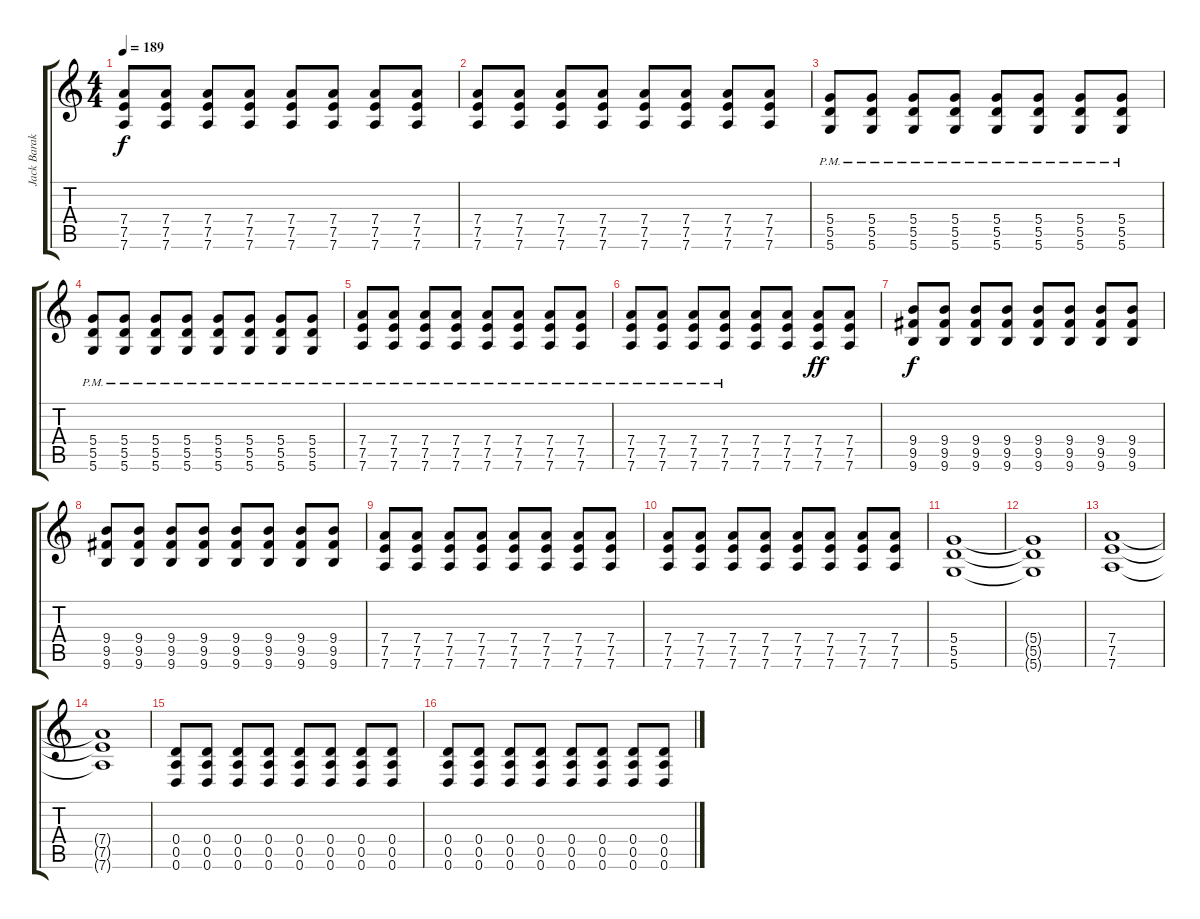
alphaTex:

\track ("Jack Barakat " "Jack Barak") {instrument distortionguitar}
\staff {score tabs}
\tuning (E4 B3 G3 D3 A2 D2) {hide}
\ts (4 4)
\tempo 189
\clef g2
\ks c
(7.4 7.5 7.6).8{dy f} (7.4 7.5 7.6).8 (7.4 7.5 7.6).8 (7.4 7.5 7.6).8 (7.4 7.5 7.6).8 (7.4 7.5 7.6).8 (7.4 7.5 7.6).8 (7.4 7.5 7.6).8 |
(7.4 7.5 7.6).8 (7.4 7.5 7.6).8 (7.4 7.5 7.6).8 (7.4 7.5 7.6).8 (7.4 7.5 7.6).8 (7.4 7.5 7.6).8 (7.4 7.5 7.6).8 (7.4 7.5 7.6).8 |
(5.4{pm} 5.5{pm} 5.6{pm}).8 (5.4{pm} 5.5{pm} 5.6{pm}).8 (5.4{pm} 5.5{pm} 5.6{pm}).8 (5.4{pm} 5.5{pm} 5.6{pm}).8 (5.4{pm} 5.5{pm} 5.6{pm}).8 (5.4{pm} 5.5{pm} 5.6{pm}).8 (5.4{pm} 5.5{pm} 5.6{pm}).8 (5.4{pm} 5.5{pm} 5.6{pm}).8 |
(5.4{pm} 5.5{pm} 5.6{pm}).8 (5.4{pm} 5.5{pm} 5.6{pm}).8 (5.4{pm} 5.5{pm} 5.6{pm}).8 (5.4{pm} 5.5{pm} 5.6{pm}).8 (5.4{pm} 5.5{pm} 5.6{pm}).8 (5.4{pm} 5.5{pm} 5.6{pm}).8 (5.4{pm} 5.5{pm} 5.6{pm}).8 (5.4{pm} 5.5{pm} 5.6{pm}).8 |
(7.4{pm} 7.5{pm} 7.6{pm}).8 (7.4{pm} 7.5{pm} 7.6{pm}).8 (7.4{pm} 7.5{pm} 7.6{pm}).8 (7.4{pm} 7.5{pm} 7.6{pm}).8 (7.4{pm} 7.5{pm} 7.6{pm}).8 (7.4{pm} 7.5{pm} 7.6{pm}).8 (7.4{pm} 7.5{pm} 7.6{pm}).8 (7.4{pm} 7.5{pm} 7.6{pm}).8 |
(7.4{pm} 7.5{pm} 7.6{pm}).8 (7.4{pm} 7.5{pm} 7.6{pm}).8 (7.4{pm} 7.5{pm} 7.6{pm}).8 (7.4{pm} 7.5{pm} 7.6{pm}).8 (7.4 7.5 7.6).8 (7.4 7.5 7.6).8 (7.4 7.5 7.6).8{dy ff} (7.4 7.5 7.6).8 |
(9.4 9.5 9.6).8{dy f} (9.4 9.5 9.6).8 (9.4 9.5 9.6).8 (9.4 9.5 9.6).8 (9.4 9.5 9.6).8 (9.4 9.5 9.6).8 (9.4 9.5 9.6).8 (9.4 9.5 9.6).8 |
(9.4 9.5 9.6).8 (9.4 9.5 9.6).8 (9.4 9.5 9.6).8 (9.4 9.5 9.6).8 (9.4 9.5 9.6).8 (9.4 9.5 9.6).8 (9.4 9.5 9.6).8 (9.4 9.5 9.6).8 |
(7.4 7.5 7.6).8 (7.4 7.5 7.6).8 (7.4 7.5 7.6).8 (7.4 7.5 7.6).8 (7.4 7.5 7.6).8 (7.4 7.5 7.6).8 (7.4 7.5 7.6).8 (7.4 7.5 7.6).8 |
(7.4 7.5 7.6).8 (7.4 7.5 7.6).8 (7.4 7.5 7.6).8 (7.4 7.5 7.6).8 (7.4 7.5 7.6).8 (7.4 7.5 7.6).8 (7.4 7.5 7.6).8 (7.4 7.5 7.6).8 |
(5.4 5.5 5.6).1 |
(5.4{t} 5.5{t} 5.6{t}).1 |
(7.4 7.5 7.6).1 |
(7.4{t} 7.5{t} 7.6{t}).1 |
(0.4 0.5 0.6).8 (0.4 0.5 0.6).8 (0.4 0.5 0.6).8 (0.4 0.5 0.6).8 (0.4 0.5 0.6).8 (0.4 0.5 0.6).8 (0.4 0.5 0.6).8 (0.4 0.5 0.6).8 |
(0.4 0.5 0.6).8 (0.4 0.5 0.6).8 (0.4 0.5 0.6).8 (0.4 0.5 0.6).8 (0.4 0.5 0.6).8 (0.4 0.5 0.6).8 (0.4 0.5 0.6).8 (0.4 0.5 0.6).8
